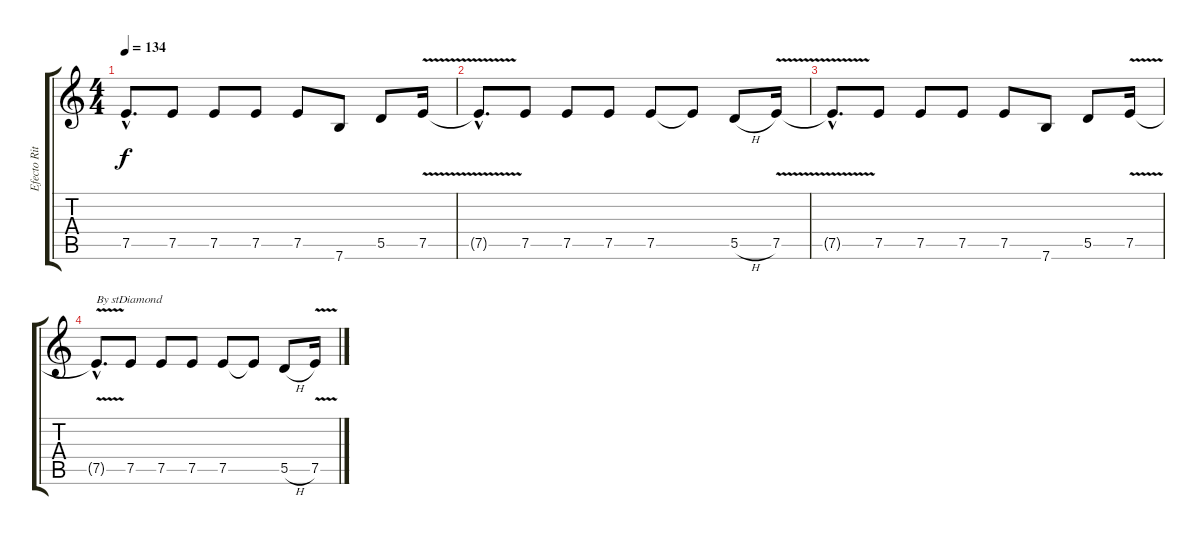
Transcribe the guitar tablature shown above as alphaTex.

\track ("Efecto Ritmica" "Efecto Rit") {instrument guitarharmonics}
\staff {score tabs}
\tuning (E4 B3 G3 D3 A2 E2) {hide}
\ts (4 4)
\tempo 134
\clef g2
\ks c
7.5{hac t}.8{d dy f volume 3} 7.5.8 7.5.8 7.5.8 7.5.8 7.6.8 5.5.8 7.5{v}.16 |
7.5{hac t}.8{d volume 2} 7.5.8 7.5.8 7.5.8 7.5.8 7.5{t}.8 5.5{h}.8 7.5{v}.16 |
7.5{hac t}.8{d volume 1} 7.5.8 7.5.8 7.5.8 7.5.8 7.6.8 5.5.8 7.5{v}.16 |
7.5{hac t}.8{d txt "By stDiamond" volume 0} 7.5.8 7.5.8 7.5.8 7.5.8 7.5{t}.8 5.5{h}.8 7.5{v}.16
